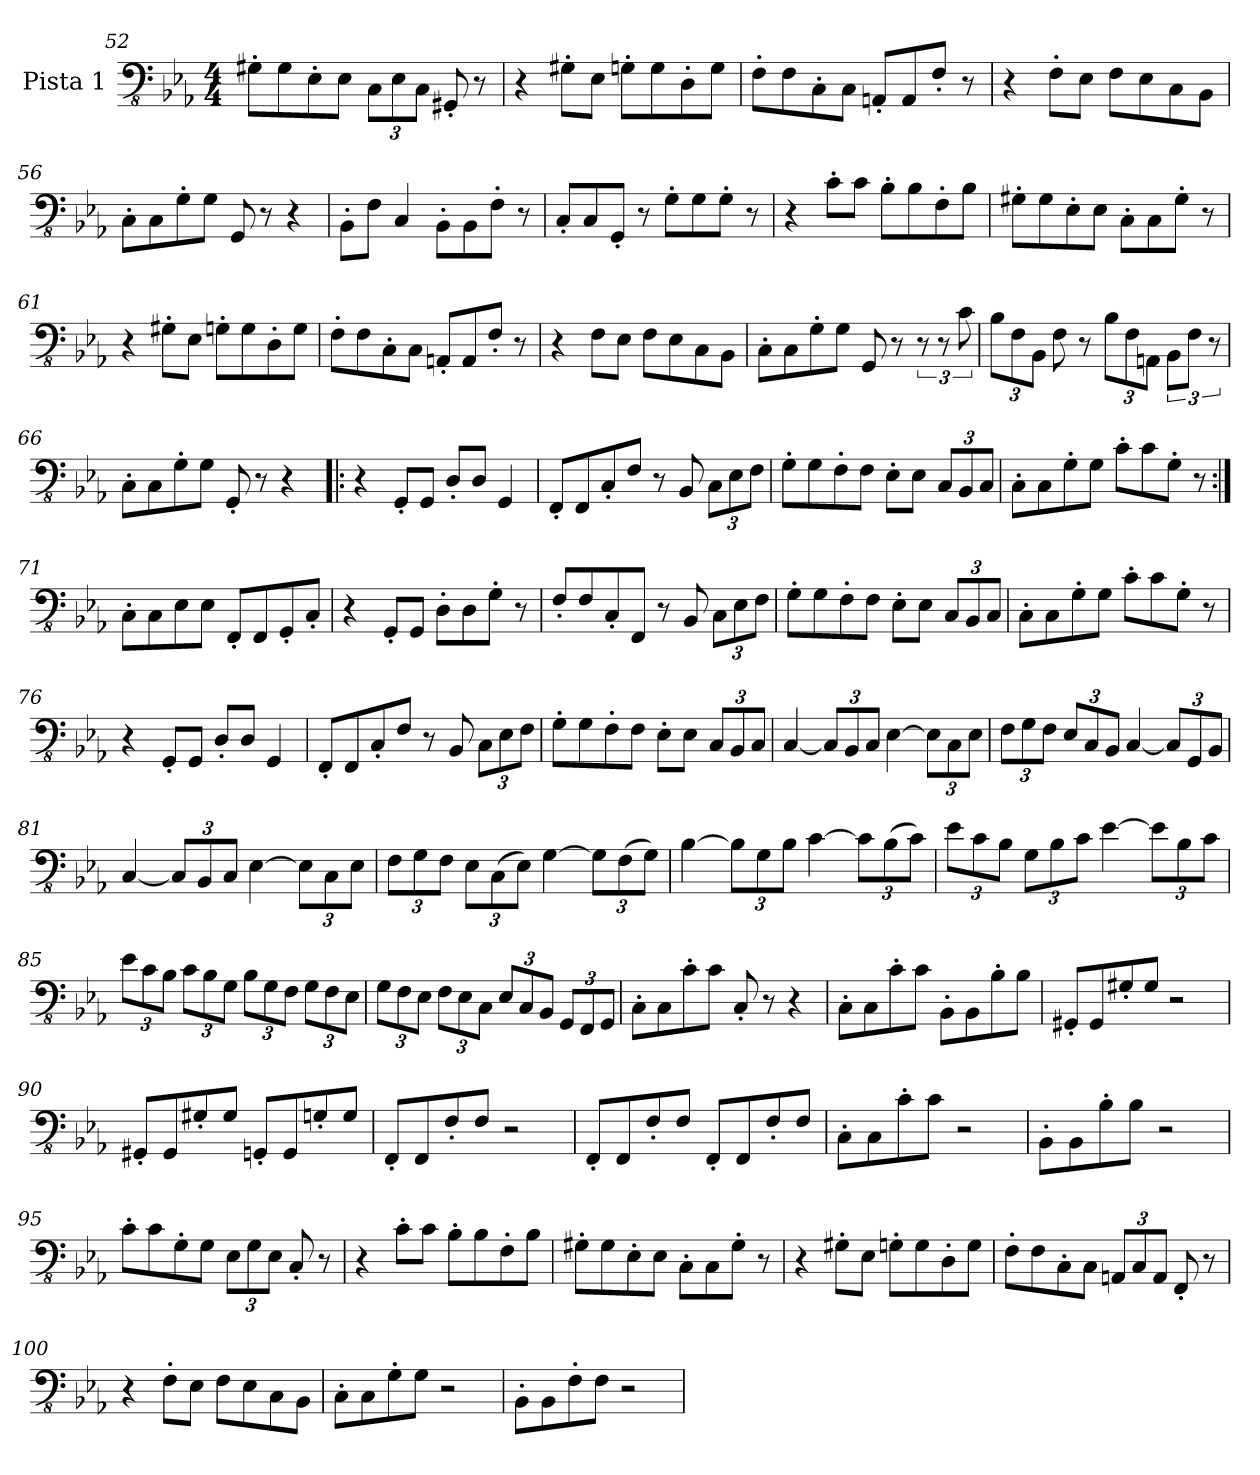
**kern
*part1
*staff1
*I"Pista 1
*clefFv4
*k[b-e-a-]
*M4/4
=52
8GG#X'\L
8GG#\
8EE-'\
8EE-\J
*Xbrackettup
12CC\L
12EE-\
12CC\J
8GGG#X'/
8r
=53
4r
8GG#X'\L
8EE-\J
8GGn'\L
8GG\
8DD'\
8GG\J
=54
8FF'\L
8FF\
8CC'\
8CC\J
8AAAn'/L
8AAA/
8FF'/J
8r
!!LO:LB:g=z
=55
4r
8FF'\L
8EE-\J
8FF\L
8EE-\
8CC\
8BBB-\J
=56
8CC'\L
8CC\
8GG'\
8GG\J
8GGG/
8r
4r
=57
8BBB-'\L
8FF\J
4CC/
8BBB-'\L
8BBB-\
8FF'\J
8r
=58
8CC'/L
8CC/
8GGG'/J
8r
8GG'\L
8GG\
8GG'\J
8r
!!LO:LB:g=z
=59
4r
8C'\L
8C\J
8BB-'\L
8BB-\
8FF'\
8BB-\J
=60
8GG#X'\L
8GG#\
8EE-'\
8EE-\J
8CC'\L
8CC\
8GG#'\J
8r
=61
4r
8GG#X'\L
8EE-\J
8GGn'\L
8GG\
8DD'\
8GG\J
=62
8FF'\L
8FF\
8CC'\
8CC\J
8AAAn'/L
8AAA/
8FF'/J
8r
!!LO:LB:g=z
=63
4r
8FF\L
8EE-\J
8FF\L
8EE-\
8CC\
8BBB-\J
=64
8CC'\L
8CC\
8GG'\
8GG\J
8GGG/
8r
*brackettup
12r
12r
12C\
=65
*Xbrackettup
12BB-\L
12FF\
12BBB-\J
8FF\
8r
12BB-\L
12FF\
12AAAn\J
*brackettup
12BBB-\L
12FF\J
12r
=66
8CC'\L
8CC\
8GG'\
8GG\J
8GGG'/
8r
4r
!!LO:LB:g=z
=67!|:
4r
8GGG'/L
8GGG/J
8DD'/L
8DD/J
4GGG/
=68
8FFF'/L
8FFF/
8CC'/
8FF/J
8r
8BBB-/
*Xbrackettup
12CC\L
12EE-\
12FF\J
=69
8GG'\L
8GG\
8FF'\
8FF\J
8EE-'\L
8EE-\J
12CC/L
12BBB-/
12CC/J
=70
8CC'\L
8CC\
8GG'\
8GG\J
8C'\L
8C\
8GG'\J
8r
=71:|!
8CC'\L
8CC\
8EE-\
8EE-\J
8FFF'/L
8FFF/
8GGG'/
8CC'/J
!!LO:LB:g=z
=72
4r
8GGG'/L
8GGG/J
8DD'\L
8DD\
8GG'\J
8r
=73
8FF'/L
8FF/
8CC'/
8FFF/J
8r
8BBB-/
12CC\L
12EE-\
12FF\J
=74
8GG'\L
8GG\
8FF'\
8FF\J
8EE-'\L
8EE-\J
12CC/L
12BBB-/
12CC/J
=75
8CC'\L
8CC\
8GG'\
8GG\J
8C'\L
8C\
8GG'\J
8r
!!LO:LB:g=z
=76
4r
8GGG'/L
8GGG/J
8DD'/L
8DD/J
4GGG/
=77
8FFF'/L
8FFF/
8CC'/
8FF/J
8r
8BBB-/
12CC\L
12EE-\
12FF\J
=78
8GG'\L
8GG\
8FF'\
8FF\J
8EE-'\L
8EE-\J
12CC/L
12BBB-/
12CC/J
=79
[4CC/
12CC/L]
12BBB-/
12CC/J
[4EE-\
12EE-\L]
12CC\
12EE-\J
!!LO:LB:g=z
=80
12FF\L
12GG\
12FF\J
12EE-/L
12CC/
12BBB-/J
[4CC/
12CC/L]
12GGG/
12BBB-/J
=81
[4CC/
12CC/L]
12BBB-/
12CC/J
[4EE-\
12EE-\L]
12CC\
12EE-\J
=82
12FF\L
12GG\
12FF\J
12EE-\L
(12CC\
12EE-\J)
[4GG\
12GG\L]
(12FF\
12GG\J)
=83
[4BB-\
12BB-\L]
12GG\
12BB-\J
[4C\
12C\L]
(12BB-\
12C\J)
!!LO:LB:g=z
=84
12E-\L
12C\
12BB-\J
12GG\L
12BB-\
12C\J
[4E-\
12E-\L]
12BB-\
12C\J
=85
12E-\L
12C\
12BB-\J
12C\L
12BB-\
12GG\J
12BB-\L
12GG\
12FF\J
12GG\L
12FF\
12EE-\J
=86
12GG\L
12FF\
12EE-\J
12FF\L
12EE-\
12CC\J
12EE-/L
12CC/
12BBB-/J
12GGG/L
12FFF/
12GGG/J
=87
8CC'\L
8CC\
8C'\
8C\J
8CC'/
8r
4r
!!LO:LB:g=z
=88
8CC'\L
8CC\
8C'\
8C\J
8BBB-'\L
8BBB-\
8BB-'\
8BB-\J
=89
8GGG#X'/L
8GGG#/
8GG#X'/
8GG#/J
2r
=90
8GGG#X'/L
8GGG#/
8GG#X'/
8GG#/J
8GGGn'/L
8GGG/
8GGn'/
8GG/J
=91
8FFF'/L
8FFF/
8FF'/
8FF/J
2r
!!LO:LB:g=z
=92
8FFF'/L
8FFF/
8FF'/
8FF/J
8FFF'/L
8FFF/
8FF'/
8FF/J
=93
8CC'\L
8CC\
8C'\
8C\J
2r
=94
8BBB-'\L
8BBB-\
8BB-'\
8BB-\J
2r
=95
8C'\L
8C\
8GG'\
8GG\J
12EE-\L
12GG\
12EE-\J
8CC'/
8r
!!LO:LB:g=z
=96
4r
8C'\L
8C\J
8BB-'\L
8BB-\
8FF'\
8BB-\J
=97
8GG#X'\L
8GG#\
8EE-'\
8EE-\J
8CC'\L
8CC\
8GG#'\J
8r
=98
4r
8GG#X'\L
8EE-\J
8GGn'\L
8GG\
8DD'\
8GG\J
=99
8FF'\L
8FF\
8CC'\
8CC\J
12AAAn/L
12CC/
12AAA/J
8FFF'/
8r
!!LO:LB:g=z
=100
4r
8FF'\L
8EE-\J
8FF\L
8EE-\
8CC\
8BBB-\J
=101
8CC'\L
8CC\
8GG'\
8GG\J
2r
=102
8BBB-'\L
8BBB-\
8FF'\
8FF\J
2r
=
*-
